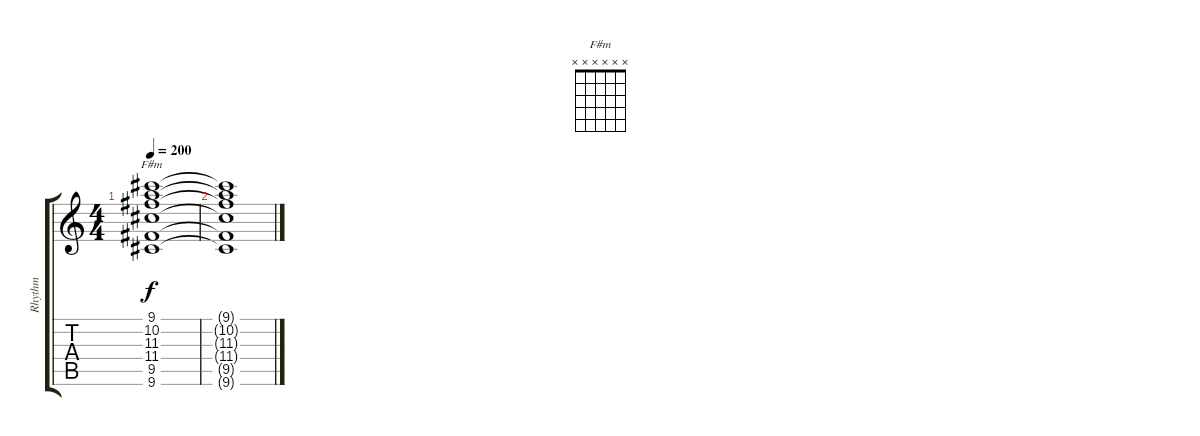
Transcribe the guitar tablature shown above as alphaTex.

\track ("Rhythm" "Rhythm") {instrument overdrivenguitar}
\staff {score tabs}
\tuning (E4 B3 G3 D3 A2 E2) {hide}
\chord ("F#m" x x x x x x)
\ts (4 4)
\tempo 200
\clef g2
\ks c
(9.1 10.2 11.3 11.4 9.5 9.6).1{ch "F#m" dy f} |
(9.1{t} 10.2{t} 11.3{t} 11.4{t} 9.5{t} 9.6{t}).1
